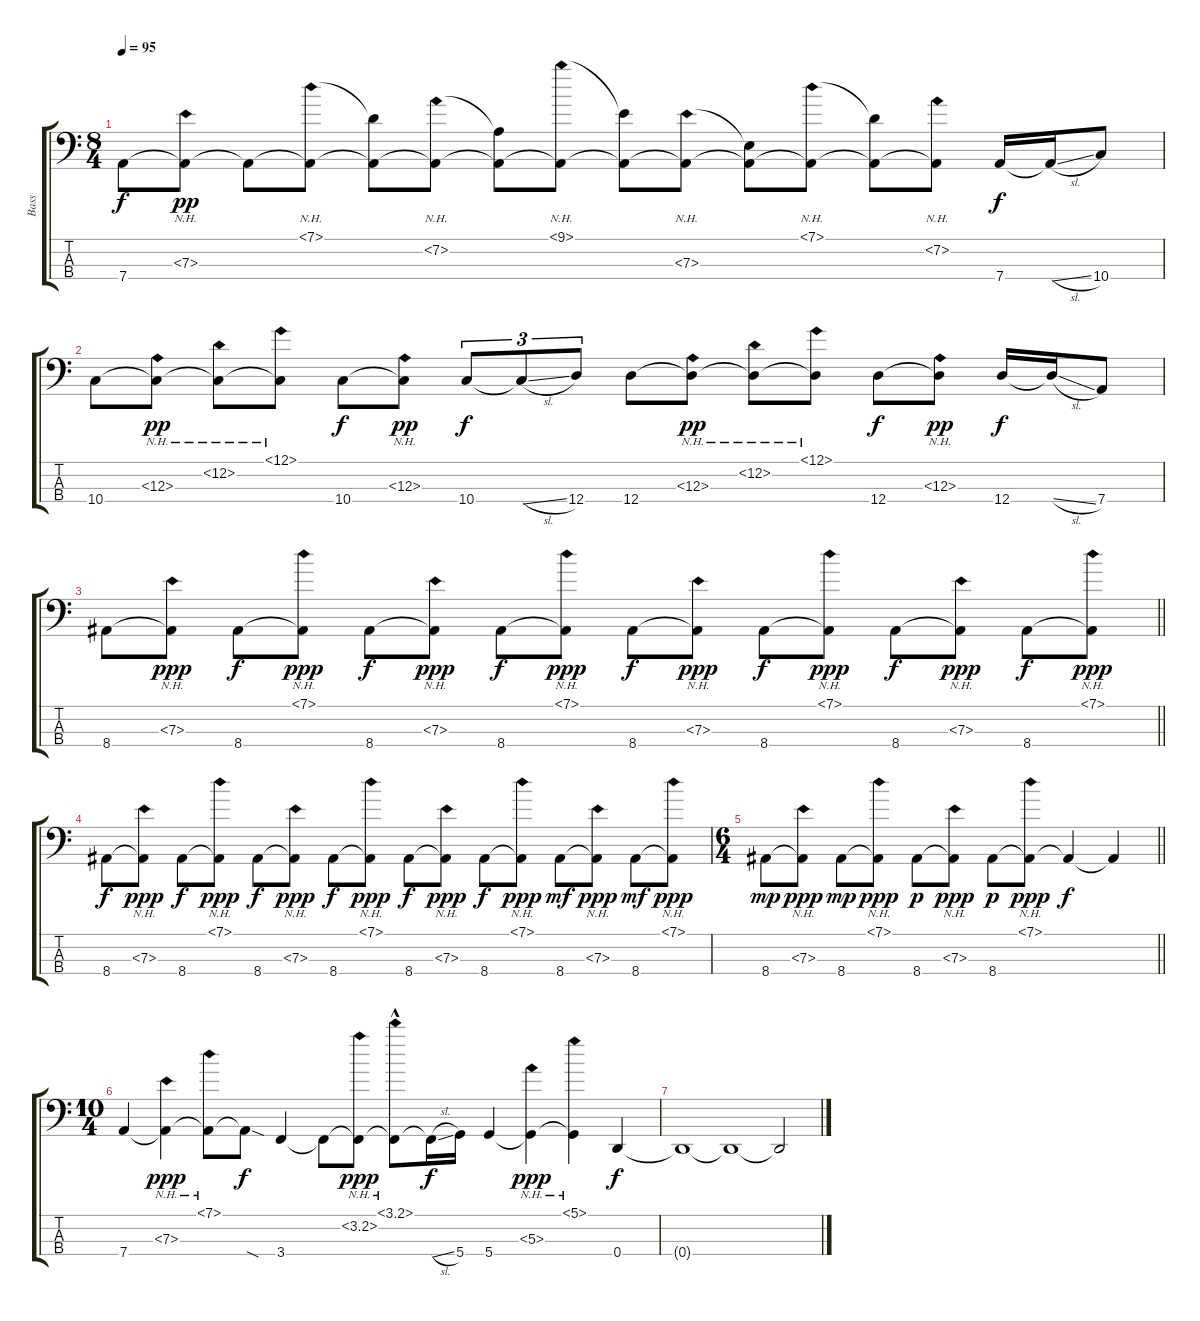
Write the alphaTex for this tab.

\track ("Bass" "Bass") {mute instrument electricbassfinger}
\staff {score tabs}
\tuning (G2 D2 A1 D1) {hide}
\ts (8 4)
\tempo 95
\clef f4
\ks c
7.4.8{dy f} (7.3{nh} 7.4{t}).8{dy pp} 7.4{t}.8 (7.1{nh} 7.4{t}).8 (7.1{t} 7.4{t}).8 (7.2{nh} 7.4{t}).8 (7.2{t} 7.4{t}).8 (9.1{nh} 7.4{t}).8 (9.1{t} 7.4{t}).8 (7.3{nh} 7.4{t}).8 (7.3{t} 7.4{t}).8 (7.1{nh} 7.4{t}).8 (7.1{t} 7.4{t}).8 (7.2{nh} 7.4{t}).8 7.4.16{dy f} 7.4{sl t}.16 10.4.8 |
10.4.8 (12.3{nh} 10.4{t}).8{dy pp} (12.2{nh} 10.4{t}).8 (12.1{nh} 10.4{t}).8 10.4.8{dy f} (12.3{nh} 10.4{t}).8{dy pp} 10.4.8{tu (3 2) dy f} 10.4{sl t}.8{tu (3 2)} 12.4.8{tu (3 2)} 12.4.8 (12.3{nh} 12.4{t}).8{dy pp} (12.2{nh} 12.4{t}).8 (12.1{nh} 12.4{t}).8 12.4.8{dy f} (12.3{nh} 12.4{t}).8{dy pp} 12.4.16{dy f} 12.4{sl t}.16 7.4.8 |
\barLineRight lightlight
8.4.8 (7.3{nh} 8.4{t}).8{dy ppp} 8.4.8{dy f} (7.1{nh} 8.4{t}).8{dy ppp} 8.4.8{dy f} (7.3{nh} 8.4{t}).8{dy ppp} 8.4.8{dy f} (7.1{nh} 8.4{t}).8{dy ppp} 8.4.8{dy f} (7.3{nh} 8.4{t}).8{dy ppp} 8.4.8{dy f} (7.1{nh} 8.4{t}).8{dy ppp} 8.4.8{dy f} (7.3{nh} 8.4{t}).8{dy ppp} 8.4.8{dy f} (7.1{nh} 8.4{t}).8{dy ppp} |
8.4.8{dy f} (7.3{nh} 8.4{t}).8{dy ppp} 8.4.8{dy f} (7.1{nh} 8.4{t}).8{dy ppp} 8.4.8{dy f} (7.3{nh} 8.4{t}).8{dy ppp} 8.4.8{dy f} (7.1{nh} 8.4{t}).8{dy ppp} 8.4.8{dy f} (7.3{nh} 8.4{t}).8{dy ppp} 8.4.8{dy f} (7.1{nh} 8.4{t}).8{dy ppp} 8.4.8{dy mf} (7.3{nh} 8.4{t}).8{dy ppp} 8.4.8{dy mf} (7.1{nh} 8.4{t}).8{dy ppp} |
\ts (6 4)
\barLineRight lightlight
8.4.8{dy mp} (7.3{nh} 8.4{t}).8{dy ppp} 8.4.8{dy mp} (7.1{nh} 8.4{t}).8{dy ppp} 8.4.8{dy p} (7.3{nh} 8.4{t}).8{dy ppp} 8.4.8{dy p} (7.1{nh} 8.4{t}).8{dy ppp} 8.4{t}.4{dy f} 8.4{t}.4 |
\ts (10 4)
\section ("" "")
7.4.4 (7.3{nh} 7.4{t}).4{dy ppp} (7.1{nh} 7.4{t}).8 7.4{sod t}.8{dy f} 3.4.4 3.4{t}.8 (3.2{nh} 3.4{t}).8{dy ppp} (3.1{nh hac} 3.4{t}).8 3.4{sl t}.16{dy f} 5.4.16 5.4.4 (5.3{nh} 5.4{t}).4{dy ppp} (5.1{nh} 5.4{t}).4 0.4.4{dy f} |
0.4{t}.1 0.4{t}.1 0.4{t}.2
